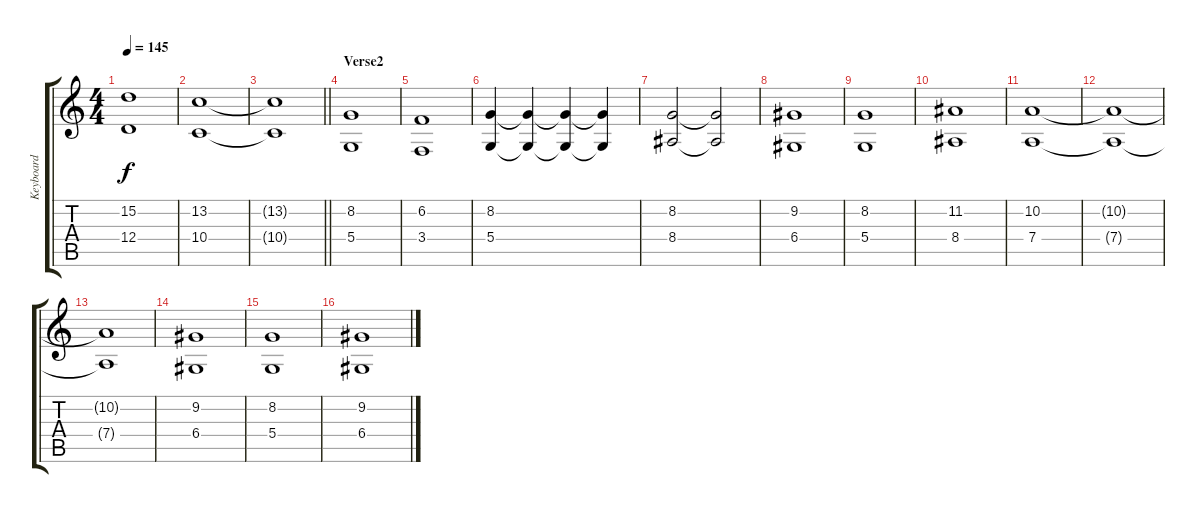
\track ("Keyboard" "Keyboard") {instrument stringensemble2}
\staff {score tabs}
\tuning (E4 B3 G3 D3 A2 E2) {hide}
\ts (4 4)
\tempo 145
\clef g2
\ks c
(15.2{t} 12.4{t}).1{dy f} |
(13.2 10.4).1 |
\barLineRight lightlight
(13.2{t} 10.4{t}).1 |
\section ("" "Verse2")
(8.2 5.4).1 |
(6.2 3.4).1 |
(8.2 5.4).4 (8.2{t} 5.4{t}).4 (8.2{t} 5.4{t}).4 (8.2{t} 5.4{t}).4 |
(8.2 8.4).2 (8.2{t} 8.4{t}).2 |
(9.2 6.4).1 |
(8.2 5.4).1 |
(11.2 8.4).1 |
(10.2 7.4).1 |
(10.2{t} 7.4{t}).1 |
(10.2{t} 7.4{t}).1 |
(9.2 6.4).1 |
(8.2 5.4).1 |
(9.2 6.4).1
